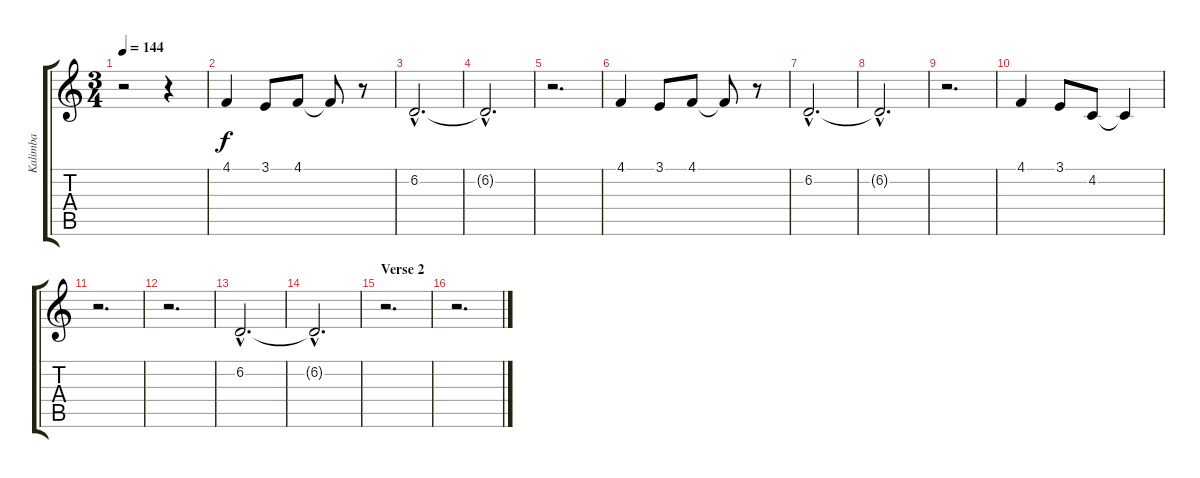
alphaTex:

\track ("Kalimba" "Kalimba") {instrument kalimba}
\staff {score tabs}
\tuning (Db4 Ab3 E3 B2 Gb2 Db2) {hide}
\ts (3 4)
\tempo 144
\clef g2
\ks c
r.2{dy f} r.4 |
4.1.4 3.1.8 4.1.8 4.1{t}.8 r.8 |
6.2{hac}.2{d} |
6.2{hac t}.2{d} |
r.2{d} |
4.1.4 3.1.8 4.1.8 4.1{t}.8 r.8 |
6.2{hac}.2{d} |
6.2{hac t}.2{d} |
r.2{d} |
4.1.4 3.1.8 4.2.8 4.2{t}.4 |
r.2{d} |
r.2{d} |
6.2{hac}.2{d} |
6.2{hac t}.2{d} |
\section ("" "Verse 2")
r.2{d} |
r.2{d}
